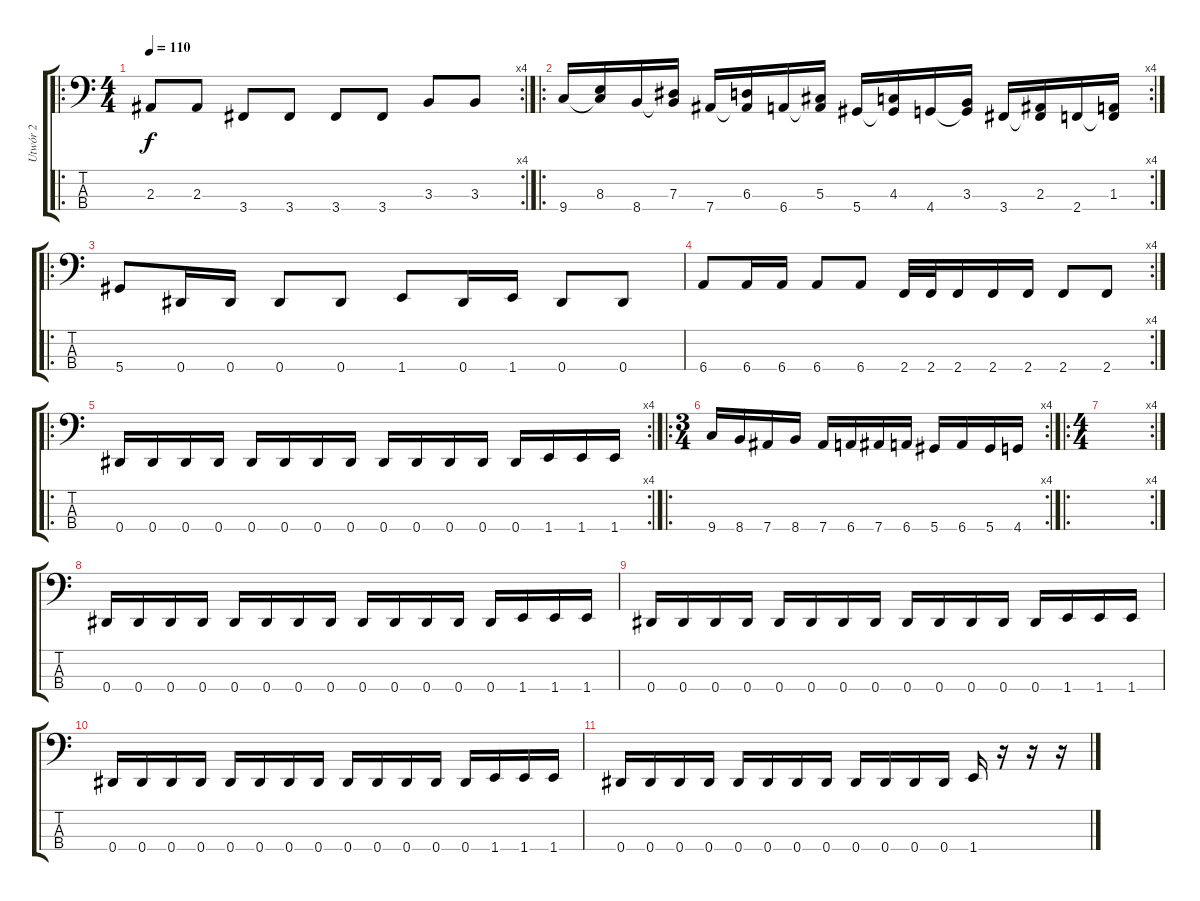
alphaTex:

\track ("Utwór 2" "Utwór 2") {instrument electricbassfinger}
\staff {score tabs}
\tuning (Gb2 Db2 Ab1 Eb1) {hide}
\ro
\rc 4
\ts (4 4)
\tempo 110
\clef f4
\ks c
2.3.8{dy f instrument electricbassfinger} 2.3.8 3.4.8 3.4.8 3.4.8 3.4.8 3.3.8 3.3.8 |
\ro
\rc 4
9.4.16 (8.3 9.4{t}).16 8.4.16 (7.3 8.4{t}).16 7.4.16 (6.3 7.4{t}).16 6.4.16 (5.3 6.4{t}).16 5.4.16 (4.3 5.4{t}).16 4.4.16 (3.3 4.4{t}).16 3.4.16 (2.3 3.4{t}).16 2.4.16 (1.3 2.4{t}).16 |
\ro
5.4.8 0.4.16 0.4.16 0.4.8 0.4.8 1.4.8 0.4.16 1.4.16 0.4.8 0.4.8 |
\rc 4
6.4.8 6.4.16 6.4.16 6.4.8 6.4.8 2.4.32 2.4.32 2.4.16 2.4.16 2.4.16 2.4.8 2.4.8 |
\ro
\rc 4
0.4.16 0.4.16 0.4.16 0.4.16 0.4.16 0.4.16 0.4.16 0.4.16 0.4.16 0.4.16 0.4.16 0.4.16 0.4.16 1.4.16 1.4.16 1.4.16 |
\ro
\rc 4
\ts (3 4)
9.4.16 8.4.16 7.4.16 8.4.16 7.4.16 6.4.16 7.4.16 6.4.16 5.4.16 6.4.16 5.4.16 4.4.16 |
\ro
\rc 4
\ts (4 4)
|
0.4.16 0.4.16 0.4.16 0.4.16 0.4.16 0.4.16 0.4.16 0.4.16 0.4.16 0.4.16 0.4.16 0.4.16 0.4.16 1.4.16 1.4.16 1.4.16 |
0.4.16 0.4.16 0.4.16 0.4.16 0.4.16 0.4.16 0.4.16 0.4.16 0.4.16 0.4.16 0.4.16 0.4.16 0.4.16 1.4.16 1.4.16 1.4.16 |
0.4.16 0.4.16 0.4.16 0.4.16 0.4.16 0.4.16 0.4.16 0.4.16 0.4.16 0.4.16 0.4.16 0.4.16 0.4.16 1.4.16 1.4.16 1.4.16 |
0.4.16 0.4.16 0.4.16 0.4.16 0.4.16 0.4.16 0.4.16 0.4.16 0.4.16 0.4.16 0.4.16 0.4.16 1.4.16 r.16 r.16 r.16
